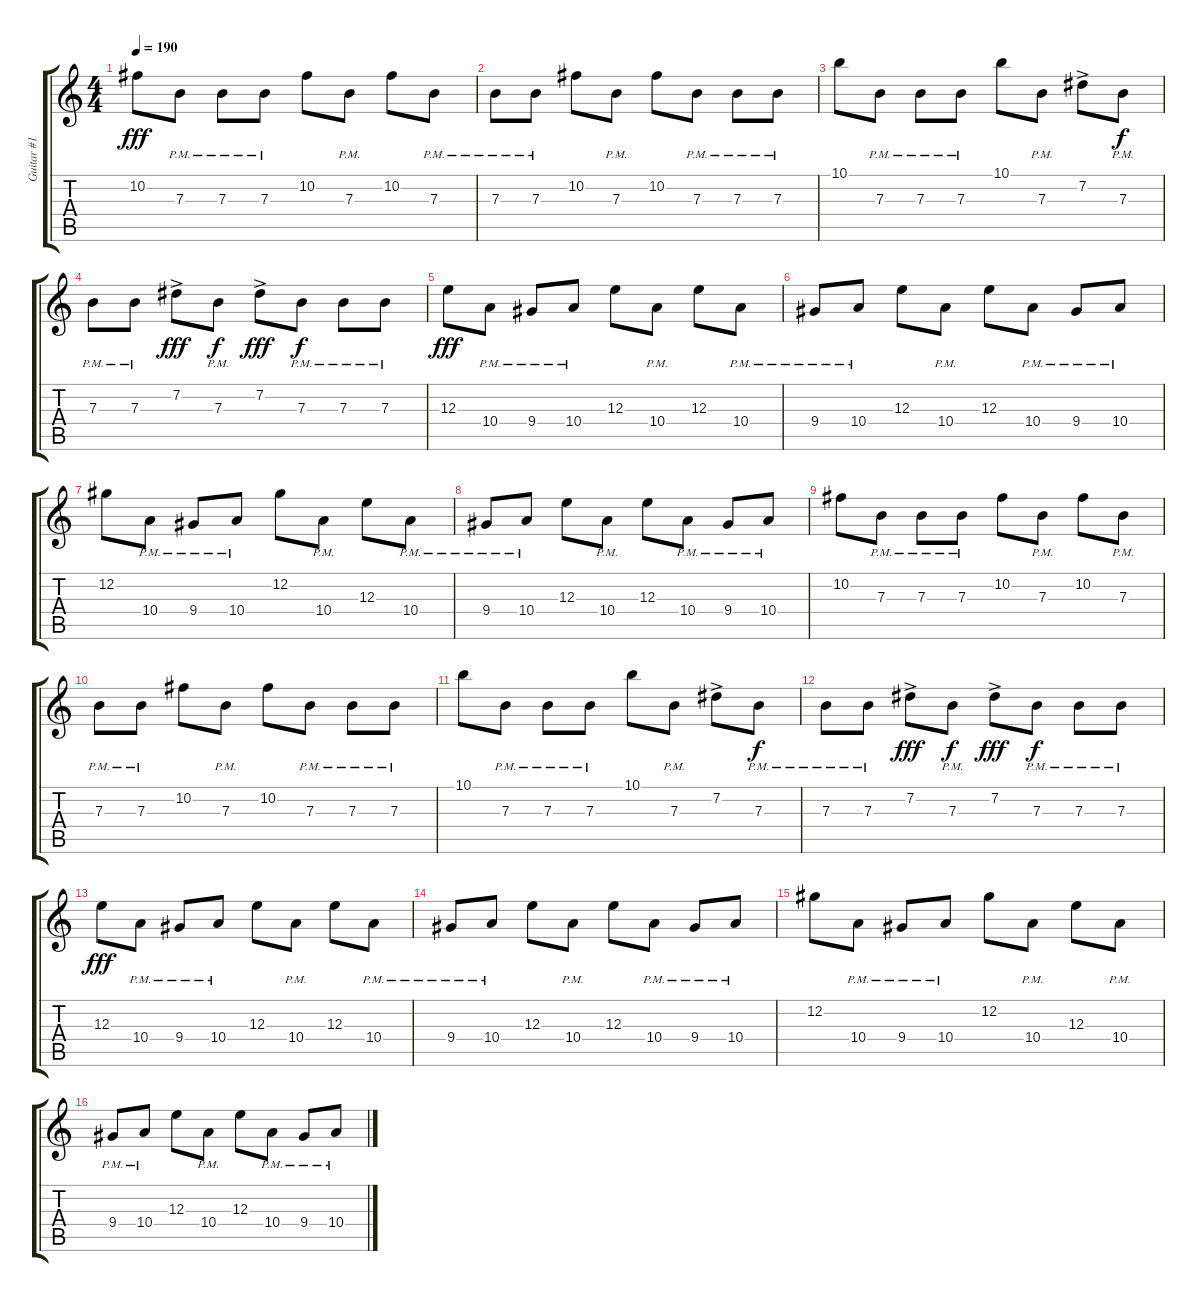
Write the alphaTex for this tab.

\track ("Guitar #1" "Guitar #1") {instrument overdrivenguitar}
\staff {score tabs}
\tuning (Db4 Ab3 E3 B2 Gb2 B1) {hide}
\ts (4 4)
\tempo 190
\clef g2
\ks c
10.2.8{dy fff} 7.3{pm}.8 7.3{pm}.8 7.3{pm}.8 10.2.8 7.3{pm}.8 10.2.8 7.3{pm}.8 |
7.3{pm}.8 7.3{pm}.8 10.2.8 7.3{pm}.8 10.2.8 7.3{pm}.8 7.3{pm}.8 7.3{pm}.8 |
10.1.8 7.3{pm}.8 7.3{pm}.8 7.3{pm}.8 10.1.8 7.3{pm}.8 7.2{ac}.8 7.3{pm}.8{dy f} |
7.3{pm}.8 7.3{pm}.8 7.2{ac}.8{dy fff} 7.3{pm}.8{dy f} 7.2{ac}.8{dy fff} 7.3{pm}.8{dy f} 7.3{pm}.8 7.3{pm}.8 |
12.3.8{dy fff} 10.4{pm}.8 9.4{pm}.8 10.4{pm}.8 12.3.8 10.4{pm}.8 12.3.8 10.4{pm}.8 |
9.4{pm}.8 10.4{pm}.8 12.3.8 10.4{pm}.8 12.3.8 10.4{pm}.8 9.4{pm}.8 10.4{pm}.8 |
12.2.8 10.4{pm}.8 9.4{pm}.8 10.4{pm}.8 12.2.8 10.4{pm}.8 12.3.8 10.4{pm}.8 |
9.4{pm}.8 10.4{pm}.8 12.3.8 10.4{pm}.8 12.3.8 10.4{pm}.8 9.4{pm}.8 10.4{pm}.8 |
10.2.8 7.3{pm}.8 7.3{pm}.8 7.3{pm}.8 10.2.8 7.3{pm}.8 10.2.8 7.3{pm}.8 |
7.3{pm}.8 7.3{pm}.8 10.2.8 7.3{pm}.8 10.2.8 7.3{pm}.8 7.3{pm}.8 7.3{pm}.8 |
10.1.8 7.3{pm}.8 7.3{pm}.8 7.3{pm}.8 10.1.8 7.3{pm}.8 7.2{ac}.8 7.3{pm}.8{dy f} |
7.3{pm}.8 7.3{pm}.8 7.2{ac}.8{dy fff} 7.3{pm}.8{dy f} 7.2{ac}.8{dy fff} 7.3{pm}.8{dy f} 7.3{pm}.8 7.3{pm}.8 |
12.3.8{dy fff} 10.4{pm}.8 9.4{pm}.8 10.4{pm}.8 12.3.8 10.4{pm}.8 12.3.8 10.4{pm}.8 |
9.4{pm}.8 10.4{pm}.8 12.3.8 10.4{pm}.8 12.3.8 10.4{pm}.8 9.4{pm}.8 10.4{pm}.8 |
12.2.8 10.4{pm}.8 9.4{pm}.8 10.4{pm}.8 12.2.8 10.4{pm}.8 12.3.8 10.4{pm}.8 |
9.4{pm}.8 10.4{pm}.8 12.3.8 10.4{pm}.8 12.3.8 10.4{pm}.8 9.4{pm}.8 10.4{pm}.8
